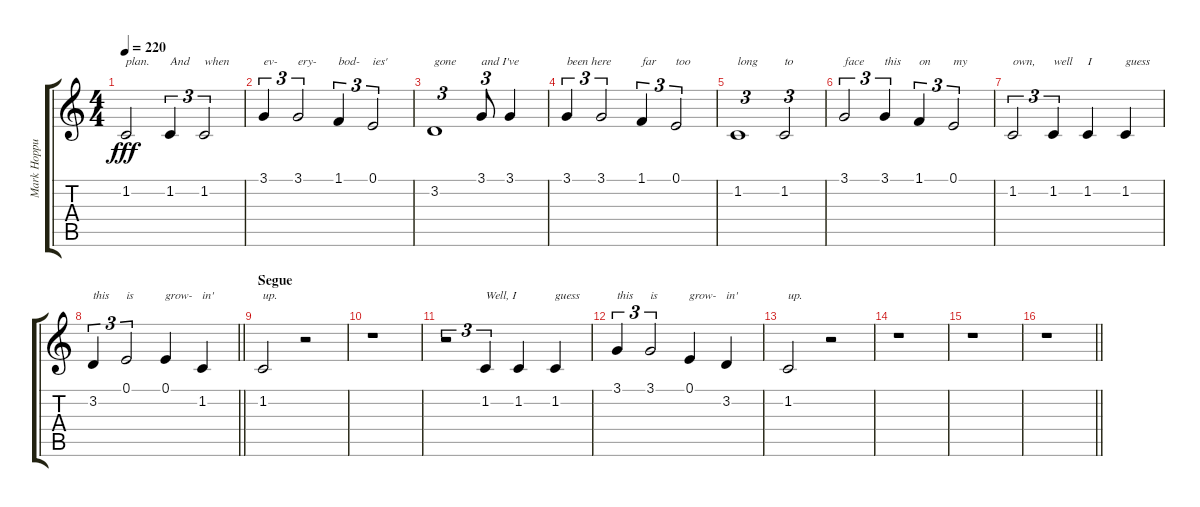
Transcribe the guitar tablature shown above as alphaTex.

\track ("Mark Hoppus - Vocals" "Mark Hoppu") {instrument lead2sawtooth}
\staff {score tabs}
\tuning (E4 B3 G3 D3 A2 E2) {hide}
\ts (4 4)
\tempo 220
\clef g2
\ks c
1.2.2{txt "plan." dy fff} 1.2.4{tu (3 2) txt "And"} 1.2.2{tu (3 2) txt "when"} |
3.1.4{tu (3 2) txt "ev-"} 3.1.2{tu (3 2) txt "ery-"} 1.1.4{tu (3 2) txt "bod-"} 0.1.2{tu (3 2) txt "ies'"} |
3.2.1{tu (3 2) txt "gone"} 3.1.8{tu (3 2) txt "and I've"} 3.1.4 |
3.1.4{tu (3 2) txt "been here"} 3.1.2{tu (3 2)} 1.1.4{tu (3 2) txt "far"} 0.1.2{tu (3 2) txt "too"} |
1.2.1{tu (3 2) txt "long"} 1.2.2{tu (3 2) txt "to"} |
3.1.2{tu (3 2) txt "face"} 3.1.4{tu (3 2) txt "this"} 1.1.4{tu (3 2) txt "on"} 0.1.2{tu (3 2) txt "my"} |
1.2.2{tu (3 2) txt "own,"} 1.2.4{tu (3 2) txt "well"} 1.2.4{txt "I"} 1.2.4{txt "guess"} |
\barLineRight lightlight
3.2.4{tu (3 2) txt "this"} 0.1.2{tu (3 2) txt "is"} 0.1.4{txt "grow-"} 1.2.4{txt "in'"} |
\section ("" "Segue")
1.2.2{txt "up."} r.2 |
r.1 |
r.2{tu (3 2)} 1.2.4{tu (3 2) txt "Well, I"} 1.2.4 1.2.4{txt "guess"} |
3.1.4{tu (3 2) txt "this"} 3.1.2{tu (3 2) txt "is"} 0.1.4{txt "grow-"} 3.2.4{txt "in'"} |
1.2.2{txt "up."} r.2 |
r.1 |
r.1 |
\barLineRight lightlight
r.1
